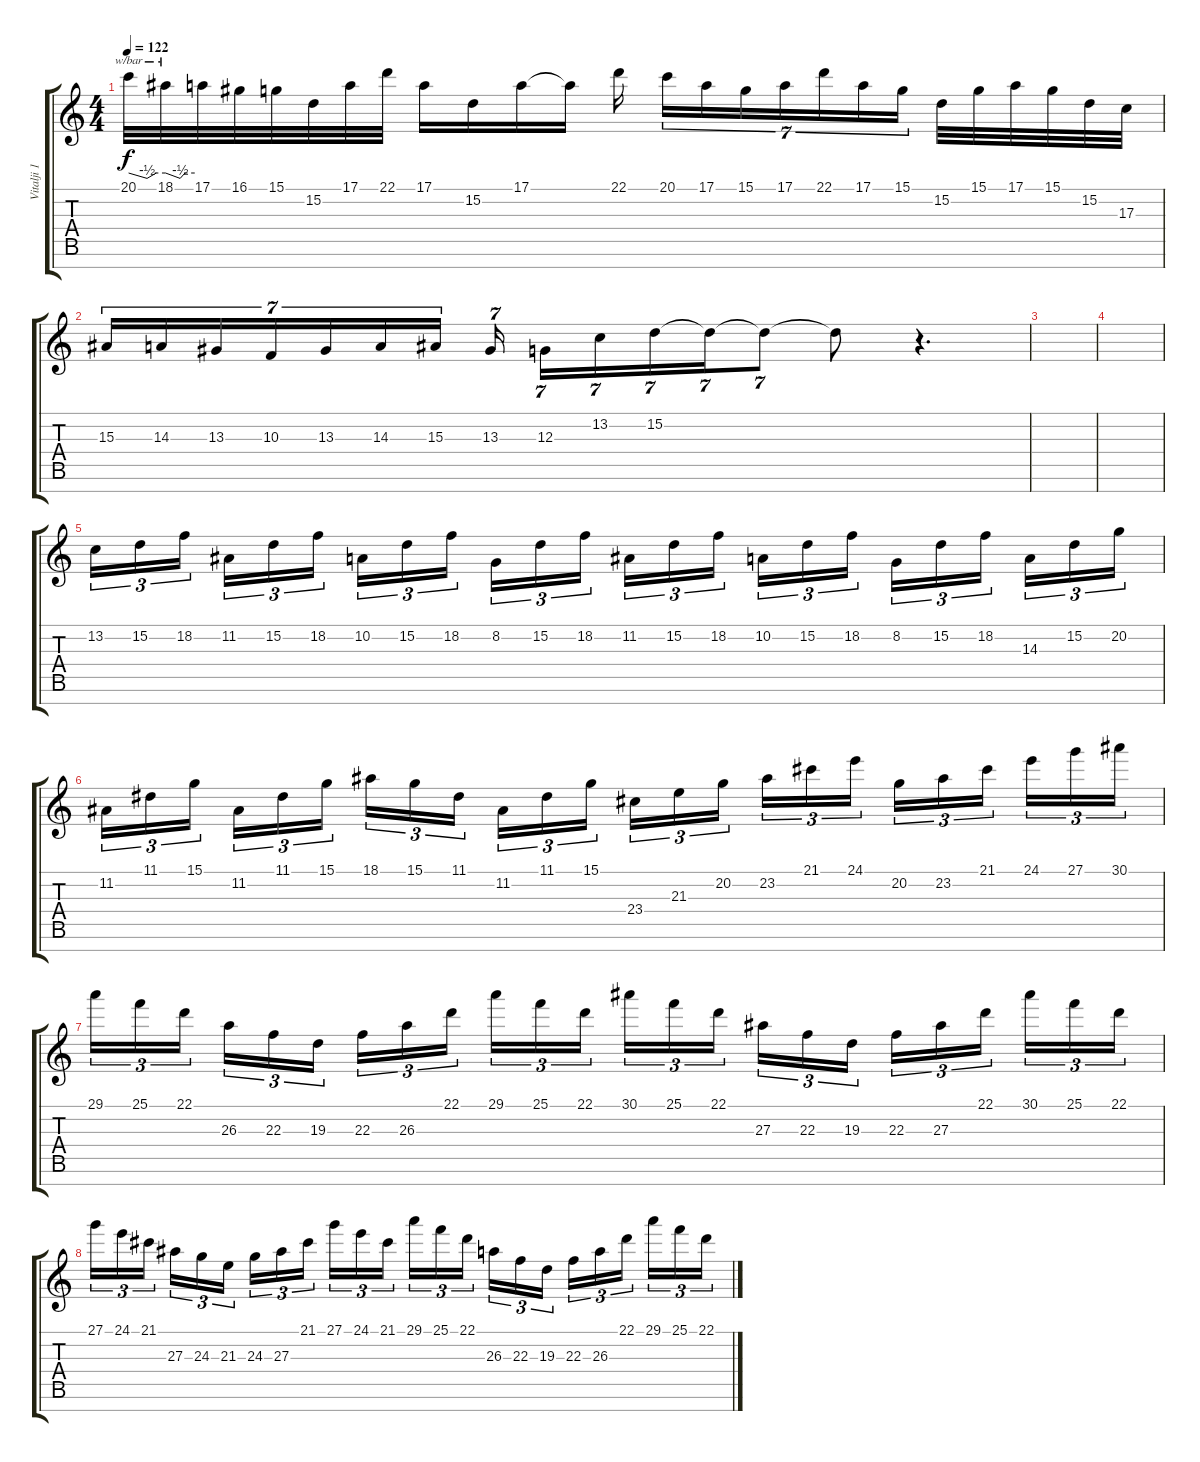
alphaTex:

\track ("Vitalji 1" "Vitalji 1") {instrument lead1square}
\staff {score tabs}
\tuning (E4 B3 G3 D3 A2 E2 B1) {hide}
\ts (4 4)
\tempo 122
\clef g2
\ks c
20.1.32{tbe (custom default 0 0 30 -2 45 0 60 0) dy f} 18.1.32{tbe (custom default 0 0 30 -2 40 0 60 0)} 17.1.32 16.1.32 15.1.32 15.2.32 17.1.32 22.1.32 17.1.16 15.2.16 17.1.16 17.1{t}.16 22.1.16{beam splitsecondary} 20.1.16{tu (7 4)} 17.1.16{tu (7 4)} 15.1.16{tu (7 4)} 17.1.16{tu (7 4)} 22.1.16{tu (7 4)} 17.1.16{tu (7 4)} 15.1.16{tu (7 4) beam splitsecondary} 15.2.32 15.1.32 17.1.32 15.1.32 15.2.32 17.3.32 |
15.3.16{tu (7 4)} 14.3.16{tu (7 4)} 13.3.16{tu (7 4)} 10.3.16{tu (7 4)} 13.3.16{tu (7 4)} 14.3.16{tu (7 4)} 15.3.16{tu (7 4)} 13.3.16{tu (7 4)} 12.3.16{tu (7 4)} 13.2.16{tu (7 4)} 15.2.16{tu (7 4)} 15.2{t}.16{tu (7 4)} 15.2{t}.8{tu (7 4)} 15.2{t}.8 r.4{d} |
|
|
13.2.16{tu (3 2)} 15.2.16{tu (3 2)} 18.2.16{tu (3 2) beam splitsecondary} 11.2.16{tu (3 2)} 15.2.16{tu (3 2)} 18.2.16{tu (3 2)} 10.2.16{tu (3 2)} 15.2.16{tu (3 2)} 18.2.16{tu (3 2) beam splitsecondary} 8.2.16{tu (3 2)} 15.2.16{tu (3 2)} 18.2.16{tu (3 2)} 11.2.16{tu (3 2)} 15.2.16{tu (3 2)} 18.2.16{tu (3 2) beam splitsecondary} 10.2.16{tu (3 2)} 15.2.16{tu (3 2)} 18.2.16{tu (3 2)} 8.2.16{tu (3 2)} 15.2.16{tu (3 2)} 18.2.16{tu (3 2) beam splitsecondary} 14.3.16{tu (3 2)} 15.2.16{tu (3 2)} 20.2.16{tu (3 2)} |
11.2.16{tu (3 2)} 11.1.16{tu (3 2)} 15.1.16{tu (3 2) beam splitsecondary} 11.2.16{tu (3 2)} 11.1.16{tu (3 2)} 15.1.16{tu (3 2)} 18.1.16{tu (3 2)} 15.1.16{tu (3 2)} 11.1.16{tu (3 2) beam splitsecondary} 11.2.16{tu (3 2)} 11.1.16{tu (3 2)} 15.1.16{tu (3 2)} 23.4.16{tu (3 2)} 21.3.16{tu (3 2)} 20.2.16{tu (3 2) beam splitsecondary} 23.2.16{tu (3 2)} 21.1.16{tu (3 2)} 24.1.16{tu (3 2)} 20.2.16{tu (3 2)} 23.2.16{tu (3 2)} 21.1.16{tu (3 2) beam splitsecondary} 24.1.16{tu (3 2)} 27.1.16{tu (3 2)} 30.1.16{tu (3 2)} |
29.1.16{tu (3 2)} 25.1.16{tu (3 2)} 22.1.16{tu (3 2) beam splitsecondary} 26.3.16{tu (3 2)} 22.3.16{tu (3 2)} 19.3.16{tu (3 2)} 22.3.16{tu (3 2)} 26.3.16{tu (3 2)} 22.1.16{tu (3 2) beam splitsecondary} 29.1.16{tu (3 2)} 25.1.16{tu (3 2)} 22.1.16{tu (3 2)} 30.1.16{tu (3 2)} 25.1.16{tu (3 2)} 22.1.16{tu (3 2) beam splitsecondary} 27.3.16{tu (3 2)} 22.3.16{tu (3 2)} 19.3.16{tu (3 2)} 22.3.16{tu (3 2)} 27.3.16{tu (3 2)} 22.1.16{tu (3 2) beam splitsecondary} 30.1.16{tu (3 2)} 25.1.16{tu (3 2)} 22.1.16{tu (3 2)} |
27.1.16{tu (3 2)} 24.1.16{tu (3 2)} 21.1.16{tu (3 2) beam splitsecondary} 27.3.16{tu (3 2)} 24.3.16{tu (3 2)} 21.3.16{tu (3 2)} 24.3.16{tu (3 2)} 27.3.16{tu (3 2)} 21.1.16{tu (3 2) beam splitsecondary} 27.1.16{tu (3 2)} 24.1.16{tu (3 2)} 21.1.16{tu (3 2)} 29.1.16{tu (3 2)} 25.1.16{tu (3 2)} 22.1.16{tu (3 2) beam splitsecondary} 26.3.16{tu (3 2)} 22.3.16{tu (3 2)} 19.3.16{tu (3 2)} 22.3.16{tu (3 2)} 26.3.16{tu (3 2)} 22.1.16{tu (3 2) beam splitsecondary} 29.1.16{tu (3 2)} 25.1.16{tu (3 2)} 22.1.16{tu (3 2)}
